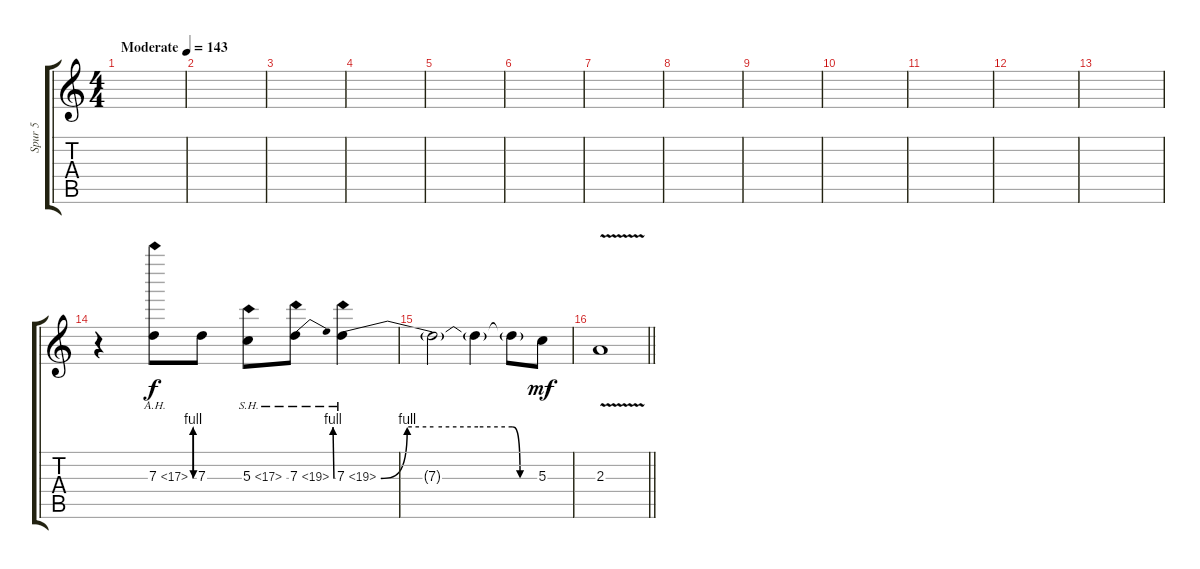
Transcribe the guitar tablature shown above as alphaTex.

\track ("Spur 5" "Spur 5") {instrument distortionguitar}
\staff {score tabs}
\tuning (E4 B3 G3 D3 A2 E2) {hide}
\ts (4 4)
\tempo (143 "Moderate")
\clef g2
\ks c
|
|
|
|
|
|
|
|
|
|
|
|
|
r.4 7.3{be (custom 0 0 10 4 20 4 30 0 60 0) ah 10}.8 7.3.8 5.3{sh 12}.8 7.3{be (bend 0 0 60 4) sh 12}.8 7.3{be (custom 0 0 10 4 20 4 37 4 50 4 53 0 56 0 60 0) sh 12}.4 |
7.3{t}.2{dy f} 7.3{t}.4 7.3{t}.8 5.3.8{dy mf} |
\barLineRight lightlight
2.3{v}.1
